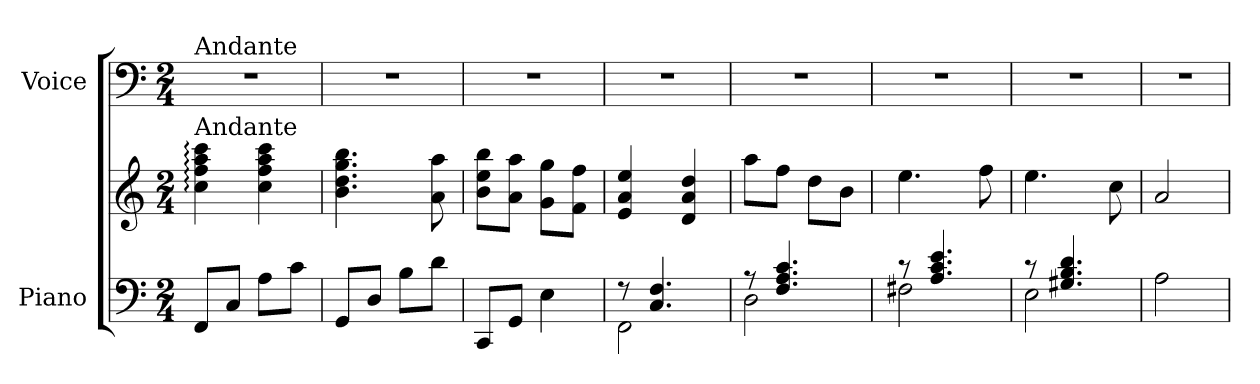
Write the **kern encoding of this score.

**kern	**kern	**kern
*part2	*part2	*part1
*staff3	*staff2	*staff1
*I"Piano	*	*I"Voice
*I'Pno.	*	*I'Voice
!!LO:PB:g=z
*clefF4	*clefG2	*clefF4
*k[]	*k[]	*k[]
*C:	*C:	*C:
*M2/4	*M2/4	*M2/4
*MM80	*MM80	*MM80
=1	=1	=1
!	!	!LO:TX:a:t=Andante
!	!LO:TX:a:t=Andante	!
!	!	!LO:N:vis=1
8FFi/L	4cci\: 4ffi: 4aai: 4ccci:	2r
8Ci/J	.	.
8Ai\L	4cci\ 4ffi 4aai 4ccci	.
8ci\J	.	.
=2	=2	=2
!	!	!LO:N:vis=1
8GGi/L	4.bi\ 4.ddi 4.ggi 4.bbi	2r
8Di/J	.	.
8Bi\L	.	.
8di\J	8ai\ 8aai	.
=3	=3	=3
!	!	!LO:N:vis=1
8CCi/L	8bi\ 8eei 8bbiL	2r
8GGi/J	8ai\ 8aaiJ	.
4Ei\	8gi\ 8ggiL	.
.	8fi\ 8ffiJ	.
=4	=4	=4
*^	*	*
!	!	!	!LO:N:vis=1
8r	2FFi\	4ei/ 4ai 4eei	2r
4.Ci/ 4.Fi	.	.	.
.	.	4di/ 4ai 4ddi	.
=5	=5	=5	=5
!	!	!	!LO:N:vis=1
8r	2Di\	8aai\L	2r
4.Fi/ 4.Ai 4.ci	.	8ffi\J	.
.	.	8ddi\L	.
.	.	8bi\J	.
=6	=6	=6	=6
!	!	!	!LO:N:vis=1
8r	2F#Xi\	4.eei\	2r
4.Ai/ 4.ci 4.ei	.	.	.
.	.	8ffi\	.
=7	=7	=7	=7
!	!	!	!LO:N:vis=1
8r	2Ei\	4.eei\	2r
4.G#Xi/ 4.Bi 4.di	.	.	.
.	.	8cci\	.
*v	*v	*	*
=8	=8	=8
!	!	!LO:N:vis=1
2Ai\	2ai/	2r
=	=	=
*-	*-	*-
